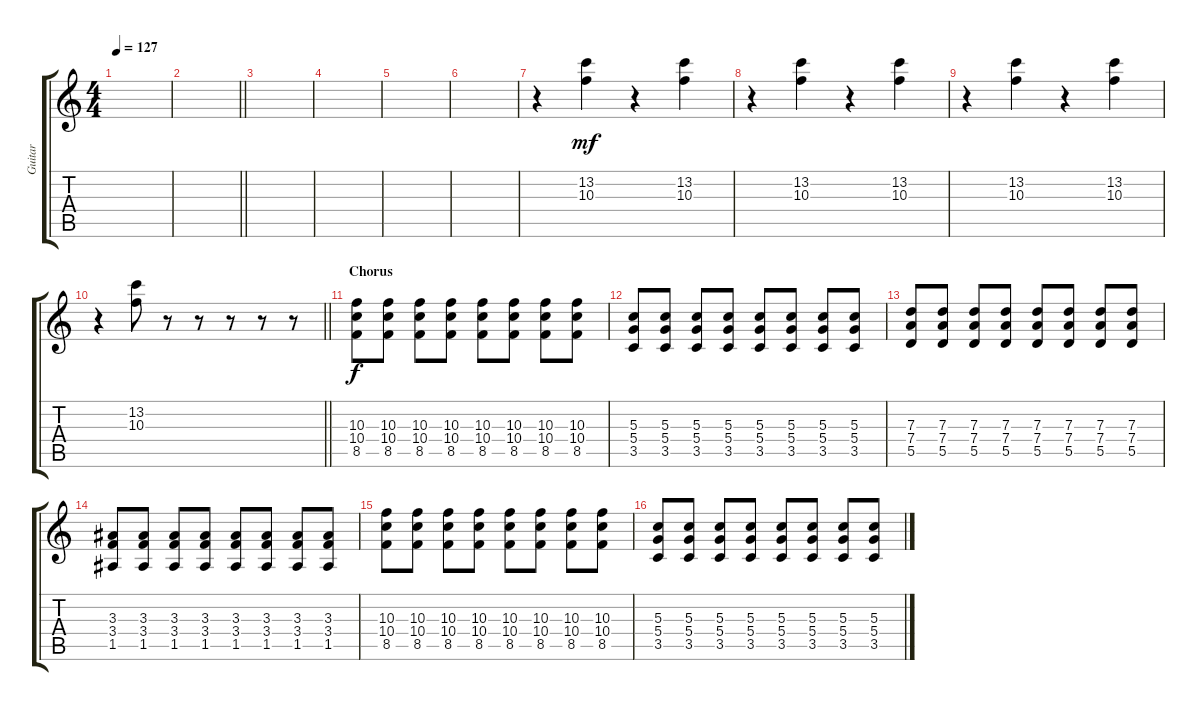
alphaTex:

\track ("Guitar" "Guitar") {instrument electricguitarclean}
\staff {score tabs}
\tuning (E4 B3 G3 D3 A2 E2) {hide}
\ts (4 4)
\tempo 127
\clef g2
\ks c
|
\barLineRight lightlight
|
|
|
|
|
r.4 (13.2 10.3).4{dy mf} r.4 (13.2 10.3).4 |
r.4 (13.2 10.3).4 r.4 (13.2 10.3).4 |
r.4 (13.2 10.3).4 r.4 (13.2 10.3).4 |
\barLineRight lightlight
r.4 (13.2 10.3).8 r.8 r.8 r.8 r.8 r.8 |
\section ("" "Chorus")
(10.3 10.4 8.5).8{dy f} (10.3 10.4 8.5).8 (10.3 10.4 8.5).8 (10.3 10.4 8.5).8 (10.3 10.4 8.5).8 (10.3 10.4 8.5).8 (10.3 10.4 8.5).8 (10.3 10.4 8.5).8 |
(5.3 5.4 3.5).8 (5.3 5.4 3.5).8 (5.3 5.4 3.5).8 (5.3 5.4 3.5).8 (5.3 5.4 3.5).8 (5.3 5.4 3.5).8 (5.3 5.4 3.5).8 (5.3 5.4 3.5).8 |
(7.3 7.4 5.5).8 (7.3 7.4 5.5).8 (7.3 7.4 5.5).8 (7.3 7.4 5.5).8 (7.3 7.4 5.5).8 (7.3 7.4 5.5).8 (7.3 7.4 5.5).8 (7.3 7.4 5.5).8 |
(3.3 3.4 1.5).8 (3.3 3.4 1.5).8 (3.3 3.4 1.5).8 (3.3 3.4 1.5).8 (3.3 3.4 1.5).8 (3.3 3.4 1.5).8 (3.3 3.4 1.5).8 (3.3 3.4 1.5).8 |
(10.3 10.4 8.5).8 (10.3 10.4 8.5).8 (10.3 10.4 8.5).8 (10.3 10.4 8.5).8 (10.3 10.4 8.5).8 (10.3 10.4 8.5).8 (10.3 10.4 8.5).8 (10.3 10.4 8.5).8 |
(5.3 5.4 3.5).8 (5.3 5.4 3.5).8 (5.3 5.4 3.5).8 (5.3 5.4 3.5).8 (5.3 5.4 3.5).8 (5.3 5.4 3.5).8 (5.3 5.4 3.5).8 (5.3 5.4 3.5).8
